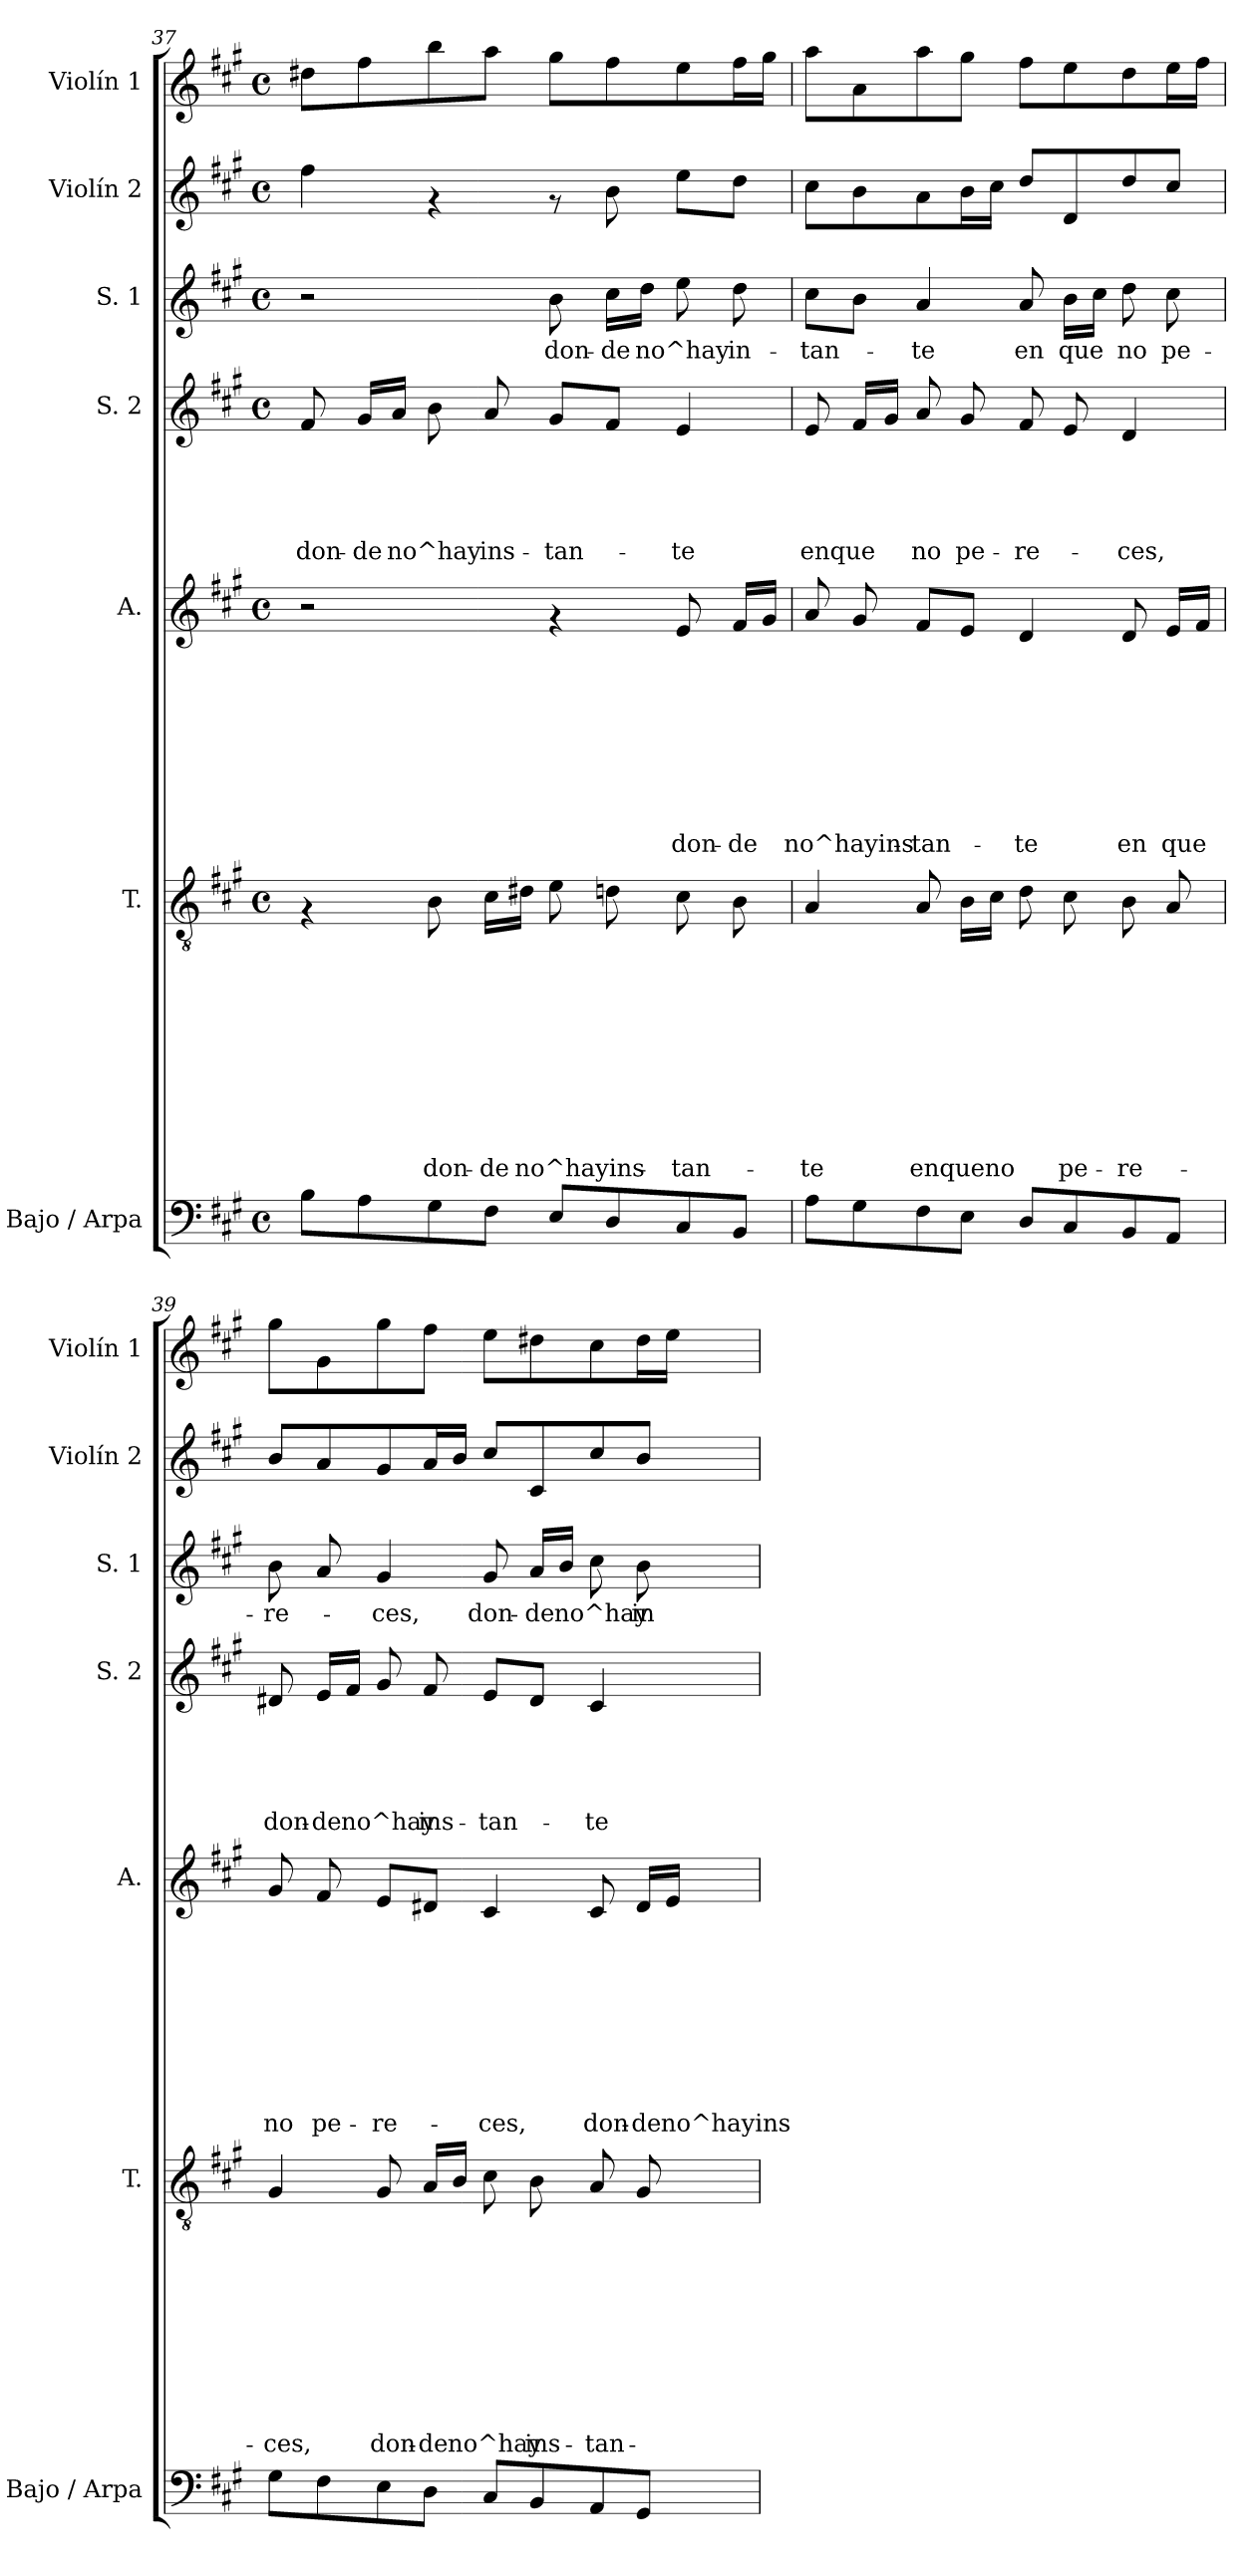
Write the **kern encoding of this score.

**kern	**kern	**text	**text	**text	**text	**text	**text	**text	**text	**text	**text	**kern	**text	**text	**text	**text	**text	**text	**text	**text	**text	**kern	**text	**text	**text	**text	**text	**kern	**text	**kern	**kern
*part7	*part6	*part6	*part6	*part6	*part6	*part6	*part6	*part6	*part6	*part6	*part6	*part5	*part5	*part5	*part5	*part5	*part5	*part5	*part5	*part5	*part5	*part4	*part4	*part4	*part4	*part4	*part4	*part3	*part3	*part2	*part1
*staff7	*staff6	*staff6	*staff6	*staff6	*staff6	*staff6	*staff6	*staff6	*staff6	*staff6	*staff6	*staff5	*staff5	*staff5	*staff5	*staff5	*staff5	*staff5	*staff5	*staff5	*staff5	*staff4	*staff4	*staff4	*staff4	*staff4	*staff4	*staff3	*staff3	*staff2	*staff1
*I"Bajo / Arpa	*I"T.	*	*	*	*	*	*	*	*	*	*	*I"A.	*	*	*	*	*	*	*	*	*	*I"S. 2	*	*	*	*	*	*I"S. 1	*	*I"Violín 2	*I"Violín 1
*I'Bajo / Arpa	*I'T.	*	*	*	*	*	*	*	*	*	*	*I'A.	*	*	*	*	*	*	*	*	*	*I'S. 2	*	*	*	*	*	*I'S. 1	*	*I'Violín 2	*I'Violín 1
*clefF4	*clefGv2	*	*	*	*	*	*	*	*	*	*	*clefG2	*	*	*	*	*	*	*	*	*	*clefG2	*	*	*	*	*	*clefG2	*	*clefG2	*clefG2
*k[f#c#g#]	*k[f#c#g#]	*	*	*	*	*	*	*	*	*	*	*k[f#c#g#]	*	*	*	*	*	*	*	*	*	*k[f#c#g#]	*	*	*	*	*	*k[f#c#g#]	*	*k[f#c#g#]	*k[f#c#g#]
*A:	*A:	*	*	*	*	*	*	*	*	*	*	*A:	*	*	*	*	*	*	*	*	*	*A:	*	*	*	*	*	*A:	*	*A:	*A:
*M4/4	*M4/4	*	*	*	*	*	*	*	*	*	*	*M4/4	*	*	*	*	*	*	*	*	*	*M4/4	*	*	*	*	*	*M4/4	*	*M4/4	*M4/4
*met(c)	*met(c)	*	*	*	*	*	*	*	*	*	*	*met(c)	*	*	*	*	*	*	*	*	*	*met(c)	*	*	*	*	*	*met(c)	*	*met(c)	*met(c)
=37	=37	=37	=37	=37	=37	=37	=37	=37	=37	=37	=37	=37	=37	=37	=37	=37	=37	=37	=37	=37	=37	=37	=37	=37	=37	=37	=37	=37	=37	=37	=37
!	!	!	!	!	!	!	!	!	!	!	!	!	!	!	!	!	!	!	!	!	!	!	!	!	!	!	!LO:LY:b	!	!	!	!
8B\L	4rF	.	.	.	.	.	.	.	.	.	.	2r	.	.	.	.	.	.	.	.	.	8f#/	.	.	.	.	don-	2r	.	4ff#\	8dd#X\L
!	!	!	!	!	!	!	!	!	!	!	!	!	!	!	!	!	!	!	!	!	!	!	!	!	!	!	!LO:LY:b	!	!	!	!
8A\	.	.	.	.	.	.	.	.	.	.	.	.	.	.	.	.	.	.	.	.	.	16g#/LL	.	.	.	.	-de	.	.	.	8ff#\
!	!	!	!	!	!	!	!	!	!	!	!	!	!	!	!	!	!	!	!	!	!	!	!	!	!	!	!LO:LY:b	!	!	!	!
.	.	.	.	.	.	.	.	.	.	.	.	.	.	.	.	.	.	.	.	.	.	16a/JJ	.	.	.	.	no^hay	.	.	.	.
!	!	!	!	!	!	!	!	!	!	!	!LO:LY:b	!	!	!	!	!	!	!	!	!	!	!	!	!	!	!	!	!	!	!	!
8G#\	8B\	.	.	.	.	.	.	.	.	.	don-	.	.	.	.	.	.	.	.	.	.	8b\	.	.	.	.	.	.	.	4rf	8bb\
!	!	!	!	!	!	!	!	!	!	!	!LO:LY:b	!	!	!	!	!	!	!	!	!	!	!	!	!	!	!	!LO:LY:b	!	!	!	!
8F#\J	16c#\LL	.	.	.	.	.	.	.	.	.	-de	.	.	.	.	.	.	.	.	.	.	8a/	.	.	.	.	ins-	.	.	.	8aa\J
!	!	!	!	!	!	!	!	!	!	!	!LO:LY:b	!	!	!	!	!	!	!	!	!	!	!	!	!	!	!	!	!	!	!	!
.	16d#X\JJ	.	.	.	.	.	.	.	.	.	no^hayins-	.	.	.	.	.	.	.	.	.	.	.	.	.	.	.	.	.	.	.	.
!	!	!	!	!	!	!	!	!	!	!	!	!	!	!	!	!	!	!	!	!	!	!	!	!	!	!	!LO:LY:b	!	!LO:LY:b	!	!
8E/L	8e\	.	.	.	.	.	.	.	.	.	.	4rf	.	.	.	.	.	.	.	.	.	8g#/L	.	.	.	.	-tan-	8b\	don-	8rf	8gg#\L
!	!	!	!	!	!	!	!	!	!	!	!	!	!	!	!	!	!	!	!	!	!	!	!	!	!	!	!	!	!LO:LY:b	!	!
8D/	8dn\	.	.	.	.	.	.	.	.	.	.	.	.	.	.	.	.	.	.	.	.	8f#/J	.	.	.	.	.	16cc#\LL	-de	8b\	8ff#\
!	!	!	!	!	!	!	!	!	!	!	!	!	!	!	!	!	!	!	!	!	!	!	!	!	!	!	!	!	!LO:LY:b	!	!
.	.	.	.	.	.	.	.	.	.	.	.	.	.	.	.	.	.	.	.	.	.	.	.	.	.	.	.	16dd\JJ	no^hay	.	.
!	!	!	!	!	!	!	!	!	!	!	!LO:LY:b	!	!	!	!	!	!	!	!	!	!LO:LY:b	!	!	!	!	!	!LO:LY:b	!	!	!	!
8C#/	8c#\	.	.	.	.	.	.	.	.	.	-tan-	8e/	.	.	.	.	.	.	.	.	don-	4e/	.	.	.	.	-te	8ee\	.	8ee\L	8ee\
!	!	!	!	!	!	!	!	!	!	!	!	!	!	!	!	!	!	!	!	!	!LO:LY:b	!	!	!	!	!	!	!	!LO:LY:b	!	!
8BB/J	8B\	.	.	.	.	.	.	.	.	.	.	16f#/LL	.	.	.	.	.	.	.	.	-de	.	.	.	.	.	.	8dd\	in-	8dd\J	16ff#\L
.	.	.	.	.	.	.	.	.	.	.	.	16g#/JJ	.	.	.	.	.	.	.	.	.	.	.	.	.	.	.	.	.	.	16gg#\JJ
!!LO:PB:g=z
=38	=38	=38	=38	=38	=38	=38	=38	=38	=38	=38	=38	=38	=38	=38	=38	=38	=38	=38	=38	=38	=38	=38	=38	=38	=38	=38	=38	=38	=38	=38	=38
!	!	!	!	!	!	!	!	!	!	!	!LO:LY:b	!	!	!	!	!	!	!	!	!	!LO:LY:b	!	!	!	!	!	!LO:LY:b	!	!LO:LY:b	!	!
8A\L	4A/	.	.	.	.	.	.	.	.	.	-te	8a/	.	.	.	.	.	.	.	.	no^hayins-	8e/	.	.	.	.	enque	8cc#\L	-tan-	8cc#\L	8aa\L
8G#\	.	.	.	.	.	.	.	.	.	.	.	8g#/	.	.	.	.	.	.	.	.	.	16f#/LL	.	.	.	.	.	8b\J	.	8b\	8a\
.	.	.	.	.	.	.	.	.	.	.	.	.	.	.	.	.	.	.	.	.	.	16g#/JJ	.	.	.	.	.	.	.	.	.
!	!	!	!	!	!	!	!	!	!	!	!LO:LY:b	!	!	!	!	!	!	!	!	!	!LO:LY:b	!	!	!	!	!	!LO:LY:b	!	!LO:LY:b	!	!
8F#\	8A/	.	.	.	.	.	.	.	.	.	enque	8f#/L	.	.	.	.	.	.	.	.	-tan-	8a/	.	.	.	.	no	4a/	-te	8a\	8aa\
!	!	!	!	!	!	!	!	!	!	!	!	!	!	!	!	!	!	!	!	!	!	!	!	!	!	!	!LO:LY:b	!	!	!	!
8E\J	16B\LL	.	.	.	.	.	.	.	.	.	.	8e/J	.	.	.	.	.	.	.	.	.	8g#/	.	.	.	.	pe-	.	.	16b\L	8gg#\J
!	!	!	!	!	!	!	!	!	!	!	!LO:LY:b	!	!	!	!	!	!	!	!	!	!	!	!	!	!	!	!	!	!	!	!
.	16c#\JJ	.	.	.	.	.	.	.	.	.	no	.	.	.	.	.	.	.	.	.	.	.	.	.	.	.	.	.	.	16cc#\JJ	.
!	!	!	!	!	!	!	!	!	!	!	!	!	!	!	!	!	!	!	!	!	!LO:LY:b	!	!	!	!	!	!LO:LY:b	!	!LO:LY:b	!	!
8D/L	8d\	.	.	.	.	.	.	.	.	.	.	4d/	.	.	.	.	.	.	.	.	-te	8f#/	.	.	.	.	-re-	8a/	en	8dd/L	8ff#\L
!	!	!	!	!	!	!	!	!	!	!	!LO:LY:b	!	!	!	!	!	!	!	!	!	!	!	!	!	!	!	!	!	!LO:LY:b	!	!
8C#/	8c#\	.	.	.	.	.	.	.	.	.	pe-	.	.	.	.	.	.	.	.	.	.	8e/	.	.	.	.	.	16b\LL	que	8d/	8ee\
.	.	.	.	.	.	.	.	.	.	.	.	.	.	.	.	.	.	.	.	.	.	.	.	.	.	.	.	16cc#\JJ	.	.	.
!	!	!	!	!	!	!	!	!	!	!	!LO:LY:b	!	!	!	!	!	!	!	!	!	!LO:LY:b	!	!	!	!	!	!LO:LY:b	!	!LO:LY:b	!	!
8BB/	8B\	.	.	.	.	.	.	.	.	.	-re-	8d/	.	.	.	.	.	.	.	.	en	4d/	.	.	.	.	-ces,	8dd\	no	8dd/	8dd\
!	!	!	!	!	!	!	!	!	!	!	!	!	!	!	!	!	!	!	!	!	!LO:LY:b	!	!	!	!	!	!	!	!LO:LY:b	!	!
8AA/J	8A/	.	.	.	.	.	.	.	.	.	.	16e/LL	.	.	.	.	.	.	.	.	que	.	.	.	.	.	.	8cc#\	pe-	8cc#/J	16ee\L
.	.	.	.	.	.	.	.	.	.	.	.	16f#/JJ	.	.	.	.	.	.	.	.	.	.	.	.	.	.	.	.	.	.	16ff#\JJ
=39	=39	=39	=39	=39	=39	=39	=39	=39	=39	=39	=39	=39	=39	=39	=39	=39	=39	=39	=39	=39	=39	=39	=39	=39	=39	=39	=39	=39	=39	=39	=39
!	!	!	!	!	!	!	!	!	!	!	!LO:LY:b	!	!	!	!	!	!	!	!	!	!LO:LY:b	!	!	!	!	!	!LO:LY:b	!	!LO:LY:b	!	!
8G#\L	4G#/	.	.	.	.	.	.	.	.	.	-ces,	8g#/	.	.	.	.	.	.	.	.	no	8d#X/	.	.	.	.	don-	8b\	-re-	8b/L	8gg#\L
!	!	!	!	!	!	!	!	!	!	!	!	!	!	!	!	!	!	!	!	!	!LO:LY:b	!	!	!	!	!	!LO:LY:b	!	!	!	!
8F#\	.	.	.	.	.	.	.	.	.	.	.	8f#/	.	.	.	.	.	.	.	.	pe-	16e/LL	.	.	.	.	-de	8a/	.	8a/	8g#\
!	!	!	!	!	!	!	!	!	!	!	!	!	!	!	!	!	!	!	!	!	!	!	!	!	!	!	!LO:LY:b	!	!	!	!
.	.	.	.	.	.	.	.	.	.	.	.	.	.	.	.	.	.	.	.	.	.	16f#/JJ	.	.	.	.	no^hay	.	.	.	.
!	!	!	!	!	!	!	!	!	!	!	!LO:LY:b	!	!	!	!	!	!	!	!	!	!LO:LY:b	!	!	!	!	!	!	!	!LO:LY:b	!	!
8E\	8G#/	.	.	.	.	.	.	.	.	.	don-	8e/L	.	.	.	.	.	.	.	.	-re-	8g#/	.	.	.	.	.	4g#/	-ces,	8g#/	8gg#\
!	!	!	!	!	!	!	!	!	!	!	!LO:LY:b	!	!	!	!	!	!	!	!	!	!	!	!	!	!	!	!LO:LY:b	!	!	!	!
8D\J	16A/LL	.	.	.	.	.	.	.	.	.	-de	8d#X/J	.	.	.	.	.	.	.	.	.	8f#/	.	.	.	.	ins-	.	.	16a/L	8ff#\J
!	!	!	!	!	!	!	!	!	!	!	!LO:LY:b	!	!	!	!	!	!	!	!	!	!	!	!	!	!	!	!	!	!	!	!
.	16B/JJ	.	.	.	.	.	.	.	.	.	no^hay	.	.	.	.	.	.	.	.	.	.	.	.	.	.	.	.	.	.	16b/JJ	.
!	!	!	!	!	!	!	!	!	!	!	!	!	!	!	!	!	!	!	!	!	!LO:LY:b	!	!	!	!	!	!LO:LY:b	!	!LO:LY:b	!	!
8C#/L	8c#\	.	.	.	.	.	.	.	.	.	.	4c#/	.	.	.	.	.	.	.	.	-ces,	8e/L	.	.	.	.	-tan-	8g#/	don-	8cc#/L	8ee\L
!	!	!	!	!	!	!	!	!	!	!	!LO:LY:b	!	!	!	!	!	!	!	!	!	!	!	!	!	!	!	!	!	!LO:LY:b	!	!
8BB/	8B\	.	.	.	.	.	.	.	.	.	ins-	.	.	.	.	.	.	.	.	.	.	8d#/J	.	.	.	.	.	16a/LL	-de	8c#/	8dd#X\
!	!	!	!	!	!	!	!	!	!	!	!	!	!	!	!	!	!	!	!	!	!	!	!	!	!	!	!	!	!LO:LY:b	!	!
.	.	.	.	.	.	.	.	.	.	.	.	.	.	.	.	.	.	.	.	.	.	.	.	.	.	.	.	16b/JJ	no^hay	.	.
!	!	!	!	!	!	!	!	!	!	!	!LO:LY:b	!	!	!	!	!	!	!	!	!	!LO:LY:b	!	!	!	!	!	!LO:LY:b	!	!	!	!
8AA/	8A/	.	.	.	.	.	.	.	.	.	-tan-	8c#/	.	.	.	.	.	.	.	.	don-	4c#/	.	.	.	.	-te-	8cc#\	.	8cc#/	8cc#\
!	!	!	!	!	!	!	!	!	!	!	!	!	!	!	!	!	!	!	!	!	!LO:LY:b	!	!	!	!	!	!	!	!LO:LY:b	!	!
8GG#/J	8G#/	.	.	.	.	.	.	.	.	.	.	16d#/LL	.	.	.	.	.	.	.	.	-de	.	.	.	.	.	.	8b\	in-	8b/J	16dd#\L
!	!	!	!	!	!	!	!	!	!	!	!	!	!	!	!	!	!	!	!	!	!LO:LY:b	!	!	!	!	!	!	!	!	!	!
.	.	.	.	.	.	.	.	.	.	.	.	16e/JJ	.	.	.	.	.	.	.	.	no^hayins	.	.	.	.	.	.	.	.	.	16ee\JJ
=	=	=	=	=	=	=	=	=	=	=	=	=	=	=	=	=	=	=	=	=	=	=	=	=	=	=	=	=	=	=	=
*-	*-	*-	*-	*-	*-	*-	*-	*-	*-	*-	*-	*-	*-	*-	*-	*-	*-	*-	*-	*-	*-	*-	*-	*-	*-	*-	*-	*-	*-	*-	*-
